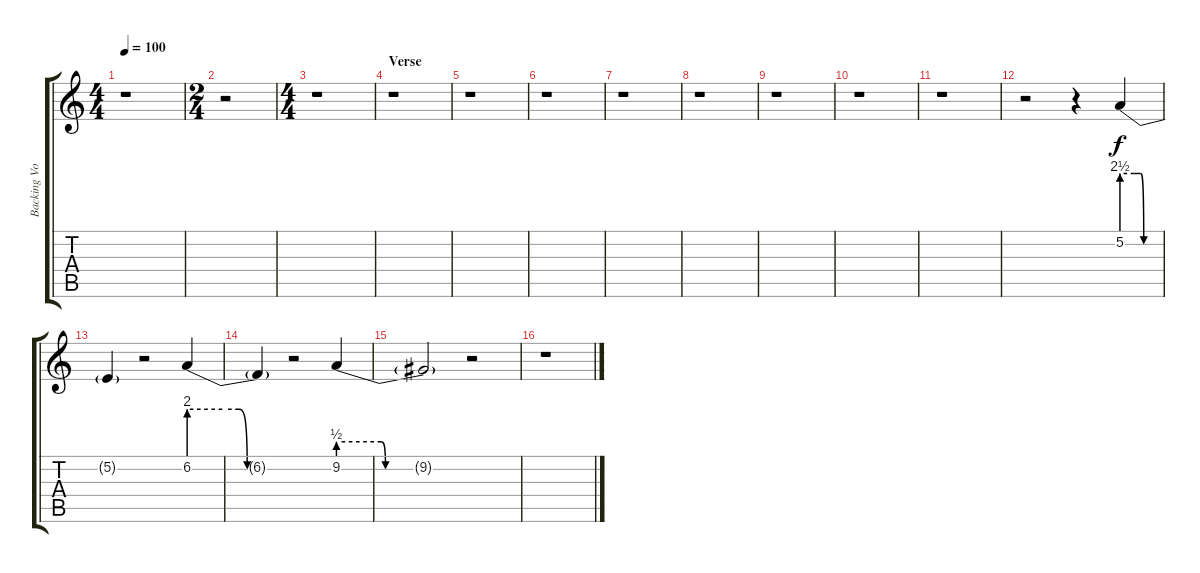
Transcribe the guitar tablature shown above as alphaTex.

\track ("Backing Vocals" "Backing Vo") {instrument choiraahs}
\staff {score tabs}
\tuning (E4 B3 G3 D3 A2 E2) {hide}
\ts (4 4)
\tempo 100
\clef g2
\ks c
r.1{dy f} |
\ts (2 4)
r.2 |
\ts (4 4)
r.1 |
\section ("" "Verse")
r.1 |
r.1 |
r.1 |
r.1 |
r.1 |
r.1 |
r.1 |
r.1 |
\section ("" "")
r.2 r.4 5.2{be (custom 0 10 20 10 30 10 35 0 40 0 60 0)}.4 |
5.2{t}.4 r.2 6.2{be (custom 0 8 20 8 30 8 35 0 40 0 60 0)}.4 |
6.2{t}.4 r.2 9.2{be (custom 0 2 20 2 22 0 25 0 32 0 40 0 60 0)}.4 |
9.2{t}.2 r.2 |
\section ("" "")
r.1
